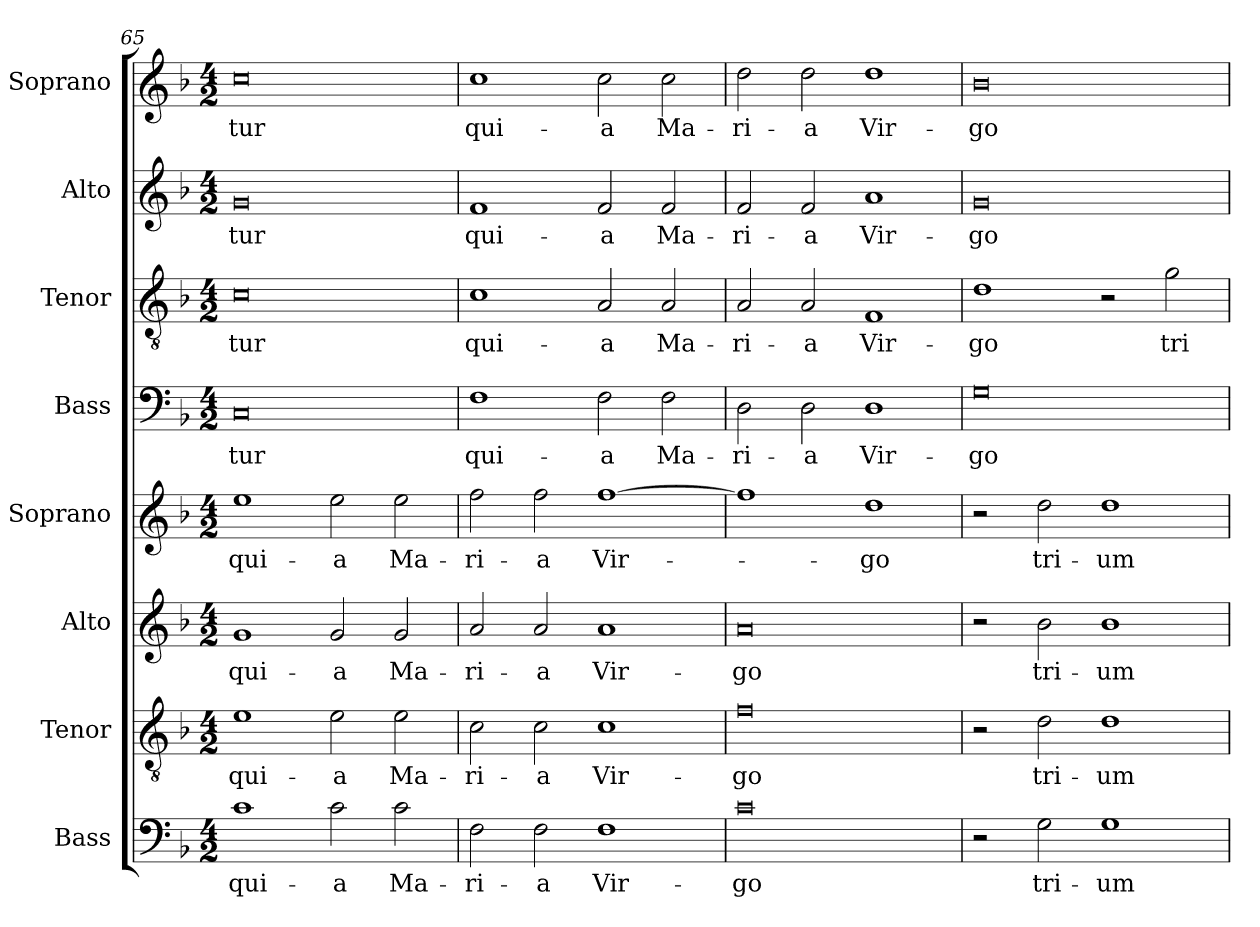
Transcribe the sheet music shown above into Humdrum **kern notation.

**kern	**text	**kern	**text	**kern	**text	**kern	**text	**kern	**text	**kern	**text	**kern	**text	**kern	**text
*part8	*part8	*part7	*part7	*part6	*part6	*part5	*part5	*part4	*part4	*part3	*part3	*part2	*part2	*part1	*part1
*staff8	*staff8	*staff7	*staff7	*staff6	*staff6	*staff5	*staff5	*staff4	*staff4	*staff3	*staff3	*staff2	*staff2	*staff1	*staff1
*I"Bass	*	*I"Tenor	*	*I"Alto	*	*I"Soprano	*	*I"Bass	*	*I"Tenor	*	*I"Alto	*	*I"Soprano	*
*clefF4	*	*clefGv2	*	*clefG2	*	*clefG2	*	*clefF4	*	*clefGv2	*	*clefG2	*	*clefG2	*
*k[b-]	*	*k[b-]	*	*k[b-]	*	*k[b-]	*	*k[b-]	*	*k[b-]	*	*k[b-]	*	*k[b-]	*
*F:	*	*F:	*	*F:	*	*F:	*	*F:	*	*F:	*	*F:	*	*F:	*
*M4/2	*	*M4/2	*	*M4/2	*	*M4/2	*	*M4/2	*	*M4/2	*	*M4/2	*	*M4/2	*
=65	=65	=65	=65	=65	=65	=65	=65	=65	=65	=65	=65	=65	=65	=65	=65
1c	qui-	1e	qui-	1g	qui-	1ee	qui-	0C	-tur	0c	-tur	0g	-tur	0cc	-tur
2c\	-a	2e\	-a	2g/	-a	2ee\	-a	.	.	.	.	.	.	.	.
2c\	Ma-	2e\	Ma-	2g/	Ma-	2ee\	Ma-	.	.	.	.	.	.	.	.
=66	=66	=66	=66	=66	=66	=66	=66	=66	=66	=66	=66	=66	=66	=66	=66
2F\	-ri-	2c\	-ri-	2a/	-ri-	2ff\	-ri-	1F	qui-	1c	qui-	1f	qui-	1cc	qui-
2F\	-a	2c\	-a	2a/	-a	2ff\	-a	.	.	.	.	.	.	.	.
1F	Vir-	1c	Vir-	1a	Vir-	[1ff	Vir-	2F\	-a	2A/	-a	2f/	-a	2cc\	-a
.	.	.	.	.	.	.	.	2F\	Ma-	2A/	Ma-	2f/	Ma-	2cc\	Ma-
=67	=67	=67	=67	=67	=67	=67	=67	=67	=67	=67	=67	=67	=67	=67	=67
0c	-go	0f	-go	0a	-go	1ff]	.	2D\	-ri-	2A/	-ri-	2f/	-ri-	2dd\	-ri-
.	.	.	.	.	.	.	.	2D\	-a	2A/	-a	2f/	-a	2dd\	-a
.	.	.	.	.	.	1dd	-go	1D	Vir-	1F	Vir-	1a	Vir-	1dd	Vir-
=68	=68	=68	=68	=68	=68	=68	=68	=68	=68	=68	=68	=68	=68	=68	=68
2r	.	2r	.	2r	.	2r	.	0G	-go	1d	-go	0g	-go	0b-	-go
2G\	tri-	2d\	tri-	2b-\	tri-	2dd\	tri-	.	.	.	.	.	.	.	.
1G	-um-	1d	-um-	1b-	-um-	1dd	-um-	.	.	2r	.	.	.	.	.
.	.	.	.	.	.	.	.	.	.	2g\	tri-	.	.	.	.
=	=	=	=	=	=	=	=	=	=	=	=	=	=	=	=
*-	*-	*-	*-	*-	*-	*-	*-	*-	*-	*-	*-	*-	*-	*-	*-
